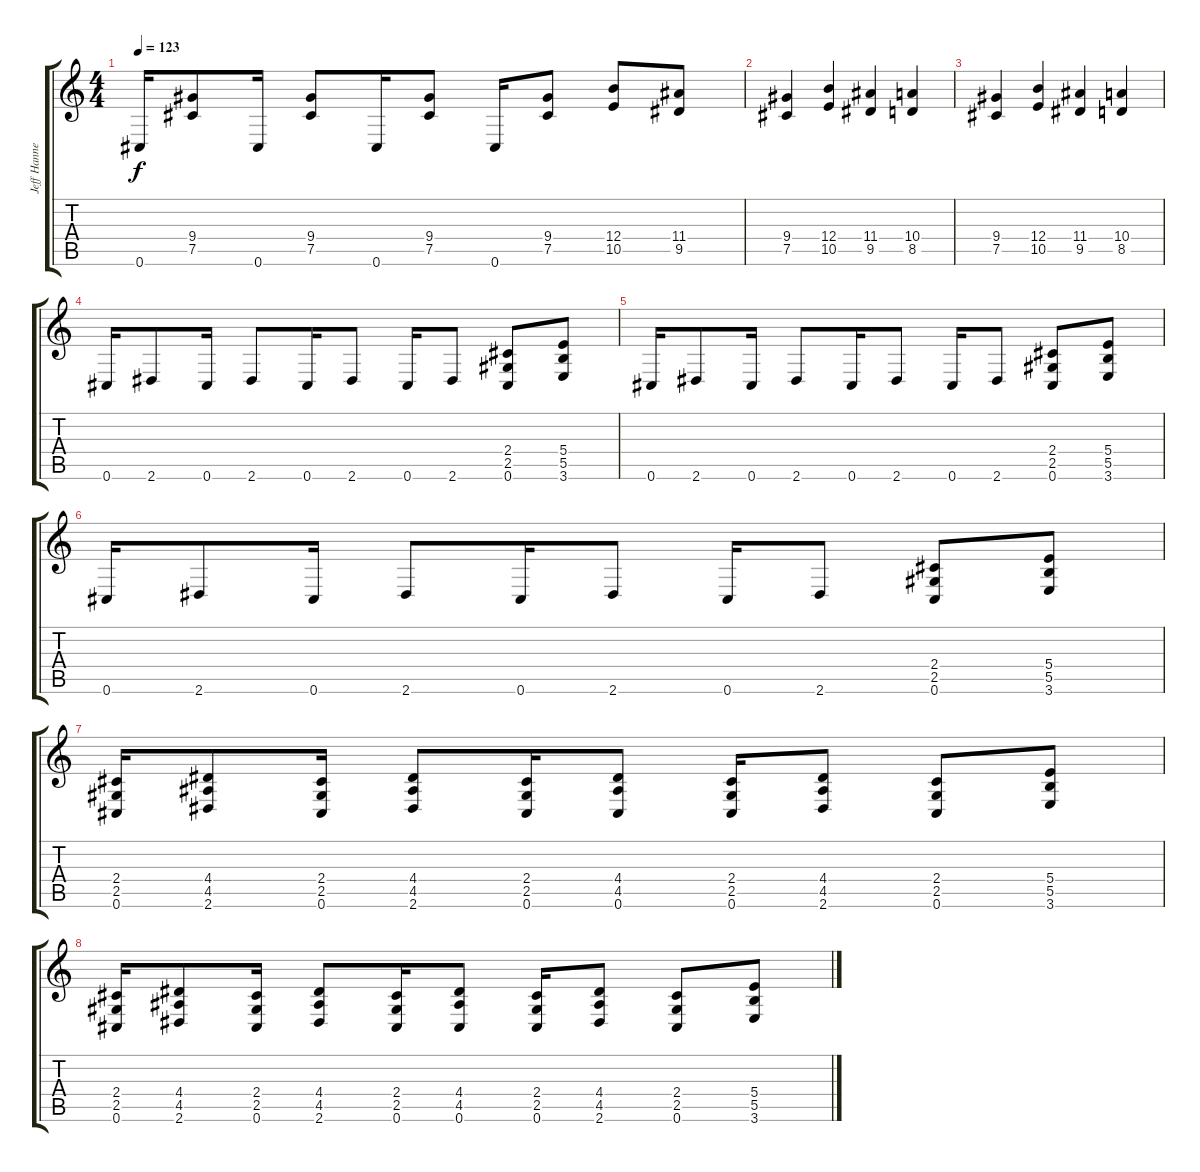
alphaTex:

\track ("Jeff Hannemann" "Jeff Hanne") {instrument distortionguitar}
\staff {score tabs}
\tuning (Db4 Ab3 E3 B2 Gb2 Db2) {hide}
\ts (4 4)
\tempo 123
\clef g2
\ks c
0.6.16{dy f} (9.4 7.5).8 0.6.16 (9.4 7.5).8 0.6.16 (9.4 7.5).8 0.6.16 (9.4 7.5).8 (12.4 10.5).8 (11.4 9.5).8 |
(9.4 7.5).4 (12.4 10.5).4 (11.4 9.5).4 (10.4 8.5).4 |
(9.4 7.5).4 (12.4 10.5).4 (11.4 9.5).4 (10.4 8.5).4 |
0.6.16 2.6.8 0.6.16 2.6.8 0.6.16 2.6.8 0.6.16 2.6.8 (2.4 2.5 0.6).8 (5.4 5.5 3.6).8 |
0.6.16 2.6.8 0.6.16 2.6.8 0.6.16 2.6.8 0.6.16 2.6.8 (2.4 2.5 0.6).8 (5.4 5.5 3.6).8 |
0.6.16 2.6.8 0.6.16 2.6.8 0.6.16 2.6.8 0.6.16 2.6.8 (2.4 2.5 0.6).8 (5.4 5.5 3.6).8 |
(2.4 2.5 0.6).16 (4.4 4.5 2.6).8 (2.4 2.5 0.6).16 (4.4 4.5 2.6).8 (2.4 2.5 0.6).16 (4.4 4.5 0.6).8 (2.4 2.5 0.6).16 (4.4 4.5 2.6).8 (2.4 2.5 0.6).8 (5.4 5.5 3.6).8 |
(2.4 2.5 0.6).16 (4.4 4.5 2.6).8 (2.4 2.5 0.6).16 (4.4 4.5 2.6).8 (2.4 2.5 0.6).16 (4.4 4.5 0.6).8 (2.4 2.5 0.6).16 (4.4 4.5 2.6).8 (2.4 2.5 0.6).8 (5.4 5.5 3.6).8
